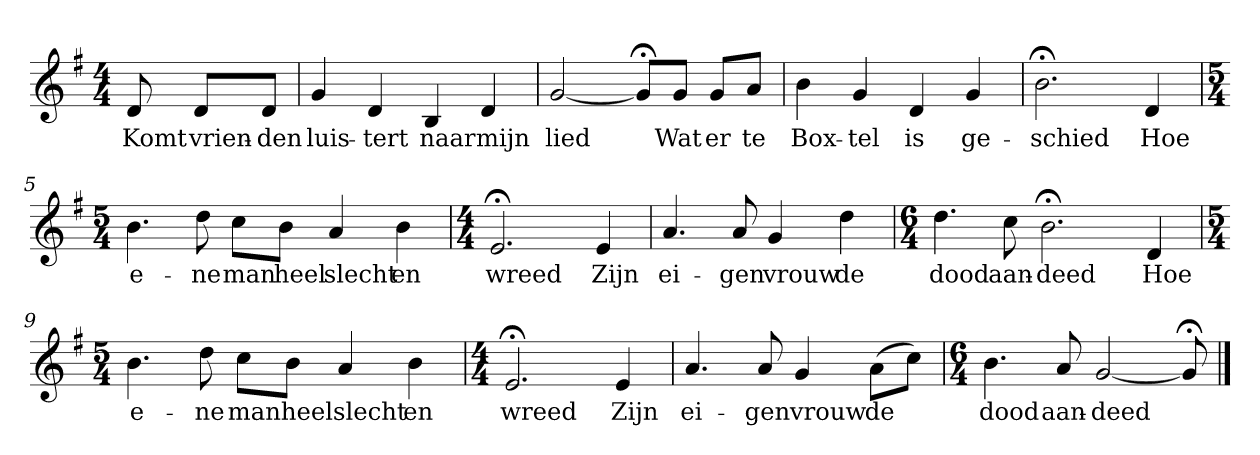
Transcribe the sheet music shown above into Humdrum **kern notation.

**kern	**text
*part1	*part1
*staff1	*staff1
*k[f#]	*
*G:	*
*M4/4	*
*MM120	*
=	=
8d	Komt
8dL	vrien-
8dJ	-den
=1	=1
4g	luis-
4d	-tert
4B	naar
4d	mijn
=2	=2
[2g	lied
8g;<L]	.
8gJ	Wat
8gL	er
8aJ	te
=3	=3
4b	Box-
4g	-tel
4d	is
4g	ge-
=4	=4
2.b;<	-schied
4d	Hoe
=5	=5
*M5/4	*
4.b	e-
8dd	-ne
8ccL	man
8bJ	heel
4a	slecht
4b	en
=6	=6
*M4/4	*
2.e;<	wreed
4e	Zijn
=7	=7
4.a	ei-
8a	-gen
4g	vrouw
4dd	de
=8	=8
*M6/4	*
4.dd	dood
8cc	aan-
2.b;<	-deed
4d	Hoe
=9	=9
*M5/4	*
4.b	e-
8dd	-ne
8ccL	man
8bJ	heel
4a	slecht
4b	en
=10	=10
*M4/4	*
2.e;<	wreed
4e	Zijn
=11	=11
4.a	ei-
8a	-gen
4g	vrouw
(8aL	de
8ccJ)	.
=12	=12
*M6/4	*
4.b	dood
8a	aan-
[2g	-deed
8g;<]	.
==	==
*-	*-
